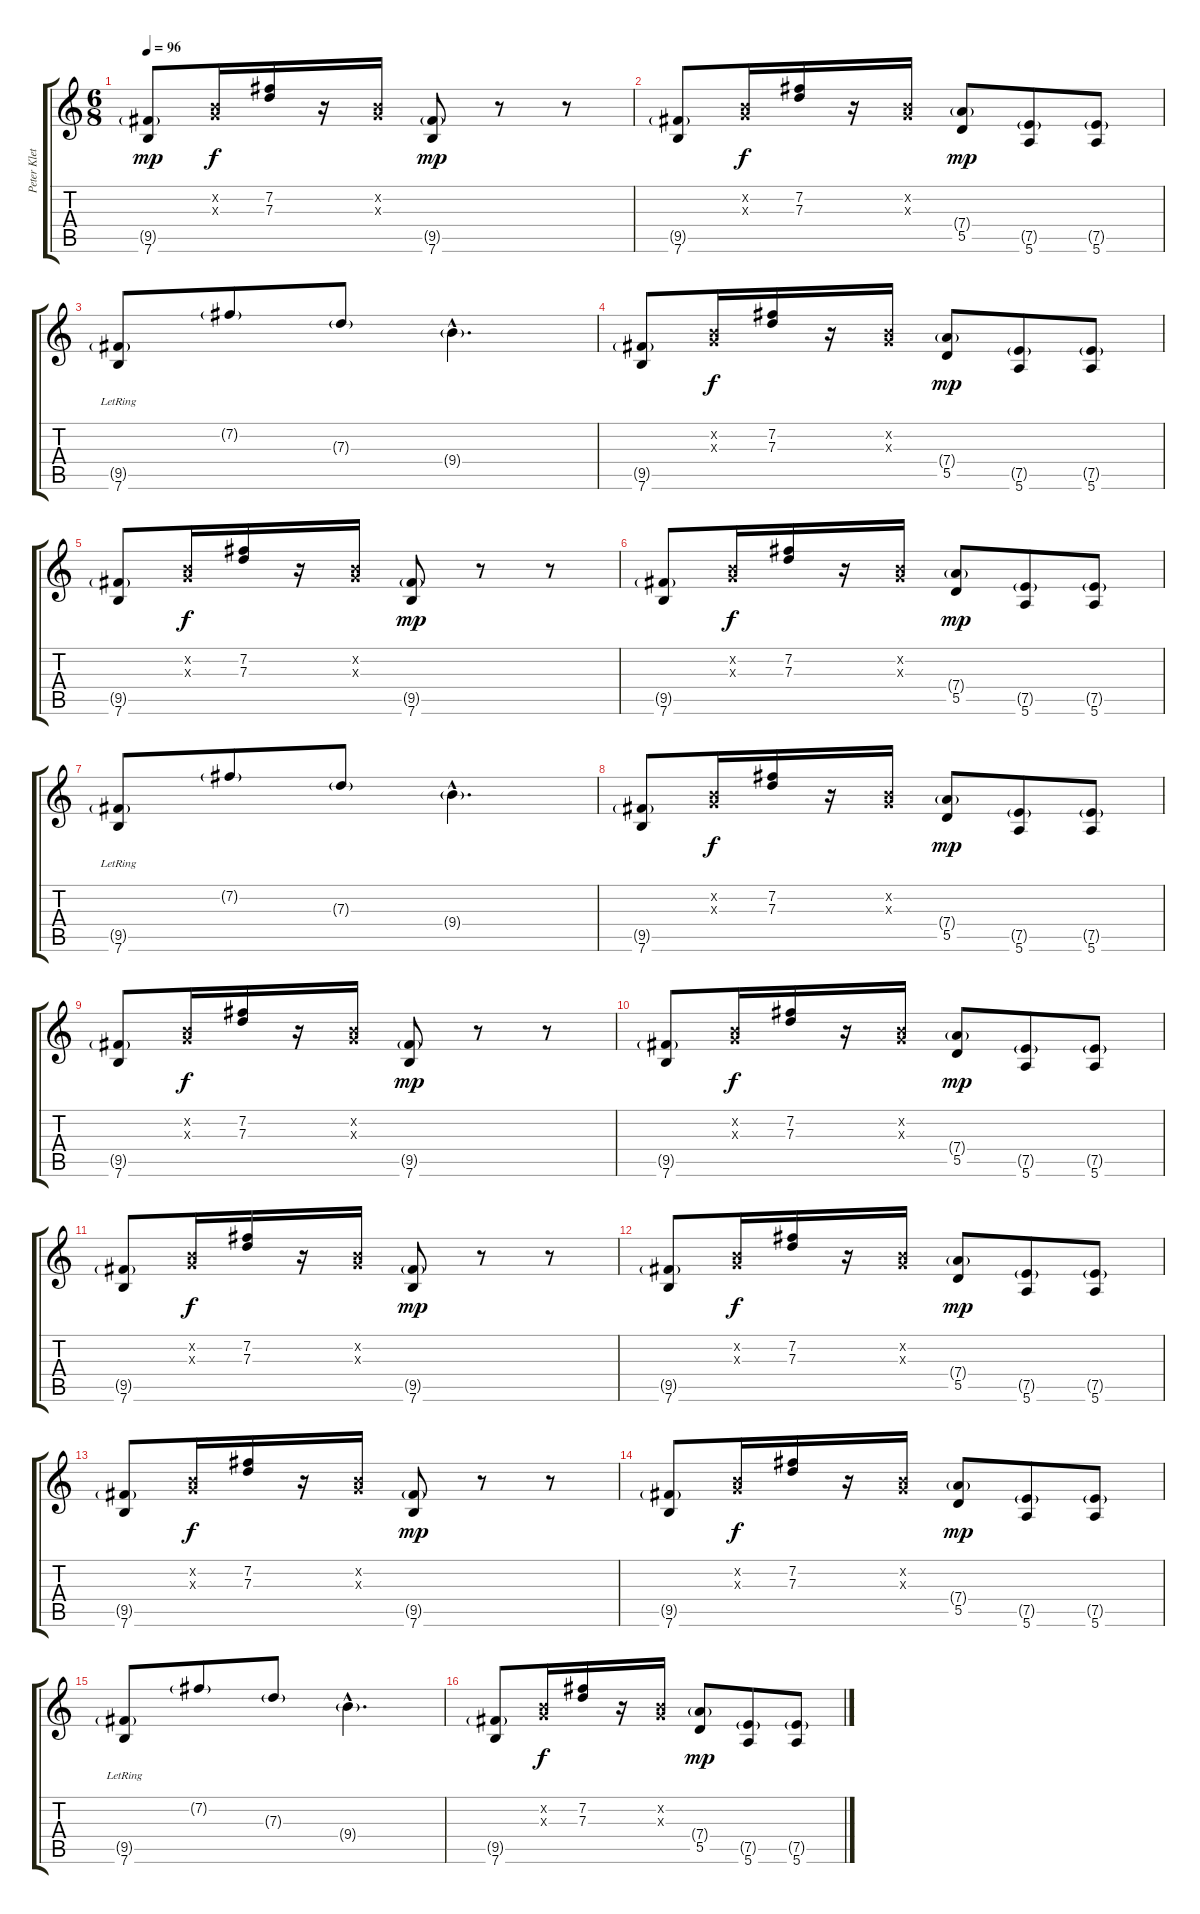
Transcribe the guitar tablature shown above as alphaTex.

\track ("Peter Klett Guitar" "Peter Klet") {instrument electricguitarmuted}
\staff {score tabs}
\tuning (E4 B3 G3 D3 A2 E2) {hide}
\ts (6 8)
\tempo 96
\clef g2
\ks c
(9.5{g} 7.6).8{dy mp} (0.2{x} 0.3{x}).16{dy f} (7.2 7.3).16 r.16 (0.2{x} 0.3{x}).16 (9.5{g} 7.6).8{dy mp} r.8 r.8 |
(9.5{g} 7.6).8 (0.2{x} 0.3{x}).16{dy f} (7.2 7.3).16 r.16 (0.2{x} 0.3{x}).16 (7.4{g} 5.5).8{dy mp} (7.5{g} 5.6).8 (7.5{g} 5.6).8 |
(9.5{g lr} 7.6{lr}).8 7.2{g}.8 7.3{g}.8 9.4{g hac}.4{d} |
(9.5{g} 7.6).8 (0.2{x} 0.3{x}).16{dy f} (7.2 7.3).16 r.16 (0.2{x} 0.3{x}).16 (7.4{g} 5.5).8{dy mp} (7.5{g} 5.6).8 (7.5{g} 5.6).8 |
(9.5{g} 7.6).8 (0.2{x} 0.3{x}).16{dy f} (7.2 7.3).16 r.16 (0.2{x} 0.3{x}).16 (9.5{g} 7.6).8{dy mp} r.8 r.8 |
(9.5{g} 7.6).8 (0.2{x} 0.3{x}).16{dy f} (7.2 7.3).16 r.16 (0.2{x} 0.3{x}).16 (7.4{g} 5.5).8{dy mp} (7.5{g} 5.6).8 (7.5{g} 5.6).8 |
(9.5{g lr} 7.6{lr}).8 7.2{g}.8 7.3{g}.8 9.4{g hac}.4{d} |
(9.5{g} 7.6).8 (0.2{x} 0.3{x}).16{dy f} (7.2 7.3).16 r.16 (0.2{x} 0.3{x}).16 (7.4{g} 5.5).8{dy mp} (7.5{g} 5.6).8 (7.5{g} 5.6).8 |
(9.5{g} 7.6).8 (0.2{x} 0.3{x}).16{dy f} (7.2 7.3).16 r.16 (0.2{x} 0.3{x}).16 (9.5{g} 7.6).8{dy mp} r.8 r.8 |
(9.5{g} 7.6).8 (0.2{x} 0.3{x}).16{dy f} (7.2 7.3).16 r.16 (0.2{x} 0.3{x}).16 (7.4{g} 5.5).8{dy mp} (7.5{g} 5.6).8 (7.5{g} 5.6).8 |
(9.5{g} 7.6).8 (0.2{x} 0.3{x}).16{dy f} (7.2 7.3).16 r.16 (0.2{x} 0.3{x}).16 (9.5{g} 7.6).8{dy mp} r.8 r.8 |
(9.5{g} 7.6).8 (0.2{x} 0.3{x}).16{dy f} (7.2 7.3).16 r.16 (0.2{x} 0.3{x}).16 (7.4{g} 5.5).8{dy mp} (7.5{g} 5.6).8 (7.5{g} 5.6).8 |
(9.5{g} 7.6).8 (0.2{x} 0.3{x}).16{dy f} (7.2 7.3).16 r.16 (0.2{x} 0.3{x}).16 (9.5{g} 7.6).8{dy mp} r.8 r.8 |
(9.5{g} 7.6).8 (0.2{x} 0.3{x}).16{dy f} (7.2 7.3).16 r.16 (0.2{x} 0.3{x}).16 (7.4{g} 5.5).8{dy mp} (7.5{g} 5.6).8 (7.5{g} 5.6).8 |
(9.5{g lr} 7.6{lr}).8 7.2{g}.8 7.3{g}.8 9.4{g hac}.4{d} |
(9.5{g} 7.6).8 (0.2{x} 0.3{x}).16{dy f} (7.2 7.3).16 r.16 (0.2{x} 0.3{x}).16 (7.4{g} 5.5).8{dy mp} (7.5{g} 5.6).8 (7.5{g} 5.6).8
